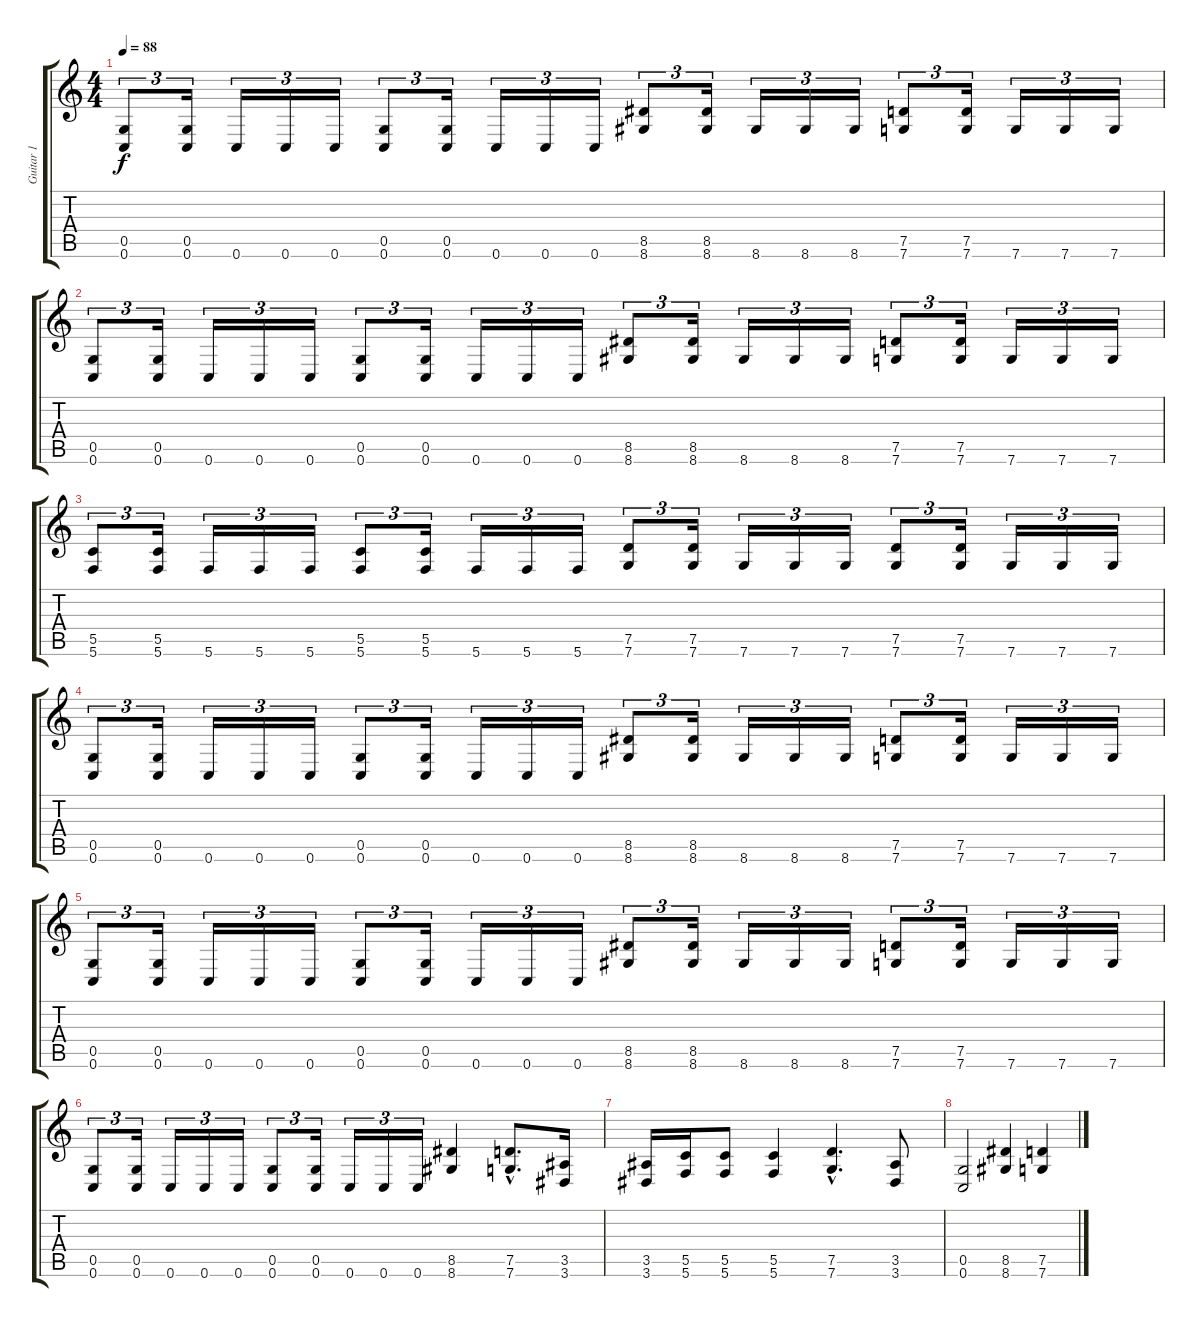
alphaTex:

\track ("Guitar 1" "Guitar 1") {instrument distortionguitar}
\staff {score tabs}
\tuning (D4 A3 F3 C3 G2 C2) {hide}
\ts (4 4)
\tempo 88
\clef g2
\ks c
(0.5 0.6).8{tu (3 2) dy f} (0.5 0.6).16{tu (3 2)} 0.6.16{tu (3 2)} 0.6.16{tu (3 2)} 0.6.16{tu (3 2)} (0.5 0.6).8{tu (3 2)} (0.5 0.6).16{tu (3 2)} 0.6.16{tu (3 2)} 0.6.16{tu (3 2)} 0.6.16{tu (3 2)} (8.5 8.6).8{tu (3 2)} (8.5 8.6).16{tu (3 2)} 8.6.16{tu (3 2)} 8.6.16{tu (3 2)} 8.6.16{tu (3 2)} (7.5 7.6).8{tu (3 2)} (7.5 7.6).16{tu (3 2)} 7.6.16{tu (3 2)} 7.6.16{tu (3 2)} 7.6.16{tu (3 2)} |
(0.5 0.6).8{tu (3 2)} (0.5 0.6).16{tu (3 2)} 0.6.16{tu (3 2)} 0.6.16{tu (3 2)} 0.6.16{tu (3 2)} (0.5 0.6).8{tu (3 2)} (0.5 0.6).16{tu (3 2)} 0.6.16{tu (3 2)} 0.6.16{tu (3 2)} 0.6.16{tu (3 2)} (8.5 8.6).8{tu (3 2)} (8.5 8.6).16{tu (3 2)} 8.6.16{tu (3 2)} 8.6.16{tu (3 2)} 8.6.16{tu (3 2)} (7.5 7.6).8{tu (3 2)} (7.5 7.6).16{tu (3 2)} 7.6.16{tu (3 2)} 7.6.16{tu (3 2)} 7.6.16{tu (3 2)} |
(5.5 5.6).8{tu (3 2)} (5.5 5.6).16{tu (3 2)} 5.6.16{tu (3 2)} 5.6.16{tu (3 2)} 5.6.16{tu (3 2)} (5.5 5.6).8{tu (3 2)} (5.5 5.6).16{tu (3 2)} 5.6.16{tu (3 2)} 5.6.16{tu (3 2)} 5.6.16{tu (3 2)} (7.5 7.6).8{tu (3 2)} (7.5 7.6).16{tu (3 2)} 7.6.16{tu (3 2)} 7.6.16{tu (3 2)} 7.6.16{tu (3 2)} (7.5 7.6).8{tu (3 2)} (7.5 7.6).16{tu (3 2)} 7.6.16{tu (3 2)} 7.6.16{tu (3 2)} 7.6.16{tu (3 2)} |
(0.5 0.6).8{tu (3 2)} (0.5 0.6).16{tu (3 2)} 0.6.16{tu (3 2)} 0.6.16{tu (3 2)} 0.6.16{tu (3 2)} (0.5 0.6).8{tu (3 2)} (0.5 0.6).16{tu (3 2)} 0.6.16{tu (3 2)} 0.6.16{tu (3 2)} 0.6.16{tu (3 2)} (8.5 8.6).8{tu (3 2)} (8.5 8.6).16{tu (3 2)} 8.6.16{tu (3 2)} 8.6.16{tu (3 2)} 8.6.16{tu (3 2)} (7.5 7.6).8{tu (3 2)} (7.5 7.6).16{tu (3 2)} 7.6.16{tu (3 2)} 7.6.16{tu (3 2)} 7.6.16{tu (3 2)} |
(0.5 0.6).8{tu (3 2)} (0.5 0.6).16{tu (3 2)} 0.6.16{tu (3 2)} 0.6.16{tu (3 2)} 0.6.16{tu (3 2)} (0.5 0.6).8{tu (3 2)} (0.5 0.6).16{tu (3 2)} 0.6.16{tu (3 2)} 0.6.16{tu (3 2)} 0.6.16{tu (3 2)} (8.5 8.6).8{tu (3 2)} (8.5 8.6).16{tu (3 2)} 8.6.16{tu (3 2)} 8.6.16{tu (3 2)} 8.6.16{tu (3 2)} (7.5 7.6).8{tu (3 2)} (7.5 7.6).16{tu (3 2)} 7.6.16{tu (3 2)} 7.6.16{tu (3 2)} 7.6.16{tu (3 2)} |
(0.5 0.6).8{tu (3 2)} (0.5 0.6).16{tu (3 2)} 0.6.16{tu (3 2)} 0.6.16{tu (3 2)} 0.6.16{tu (3 2)} (0.5 0.6).8{tu (3 2)} (0.5 0.6).16{tu (3 2)} 0.6.16{tu (3 2)} 0.6.16{tu (3 2)} 0.6.16{tu (3 2)} (8.5 8.6).4 (7.5{hac} 7.6{hac}).8{d} (3.5 3.6).16 |
(3.5 3.6).16 (5.5 5.6).16 (5.5 5.6).8 (5.5 5.6).4 (7.5{hac} 7.6{hac}).4{d} (3.5 3.6).8 |
(0.5 0.6).2 (8.5 8.6).4 (7.5 7.6).4
